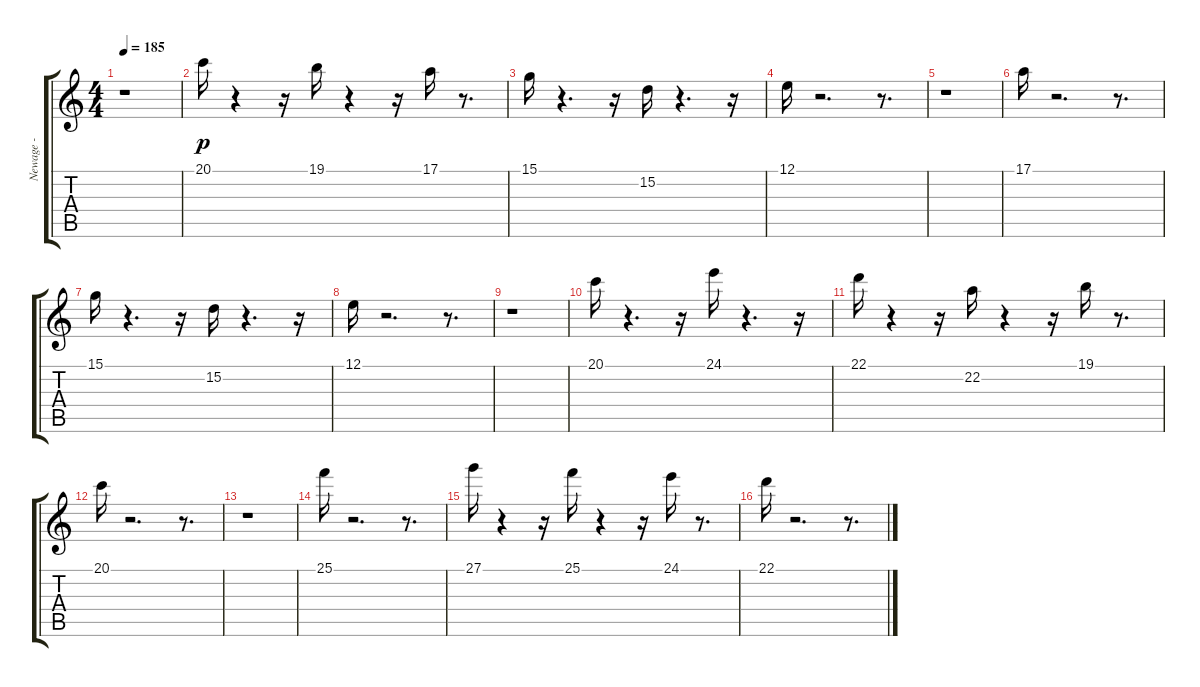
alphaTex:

\track ("Newage - " "Newage - ") {instrument pad1newage}
\staff {score tabs}
\tuning (E4 B3 G3 D3 A2 E2) {hide}
\ts (4 4)
\tempo 185
\clef g2
\ks c
r.1{dy p} |
20.1.16 r.4 r.16 19.1.16 r.4 r.16 17.1.16 r.8{d} |
15.1.16 r.4{d} r.16 15.2.16 r.4{d} r.16 |
12.1.16 r.2{d} r.8{d} |
r.1 |
17.1.16 r.2{d} r.8{d} |
15.1.16 r.4{d} r.16 15.2.16 r.4{d} r.16 |
12.1.16 r.2{d} r.8{d} |
r.1 |
20.1.16 r.4{d} r.16 24.1.16 r.4{d} r.16 |
22.1.16 r.4 r.16 22.2.16 r.4 r.16 19.1.16 r.8{d} |
20.1.16 r.2{d} r.8{d} |
r.1 |
25.1.16 r.2{d} r.8{d} |
27.1.16 r.4 r.16 25.1.16 r.4 r.16 24.1.16 r.8{d} |
22.1.16 r.2{d} r.8{d}
